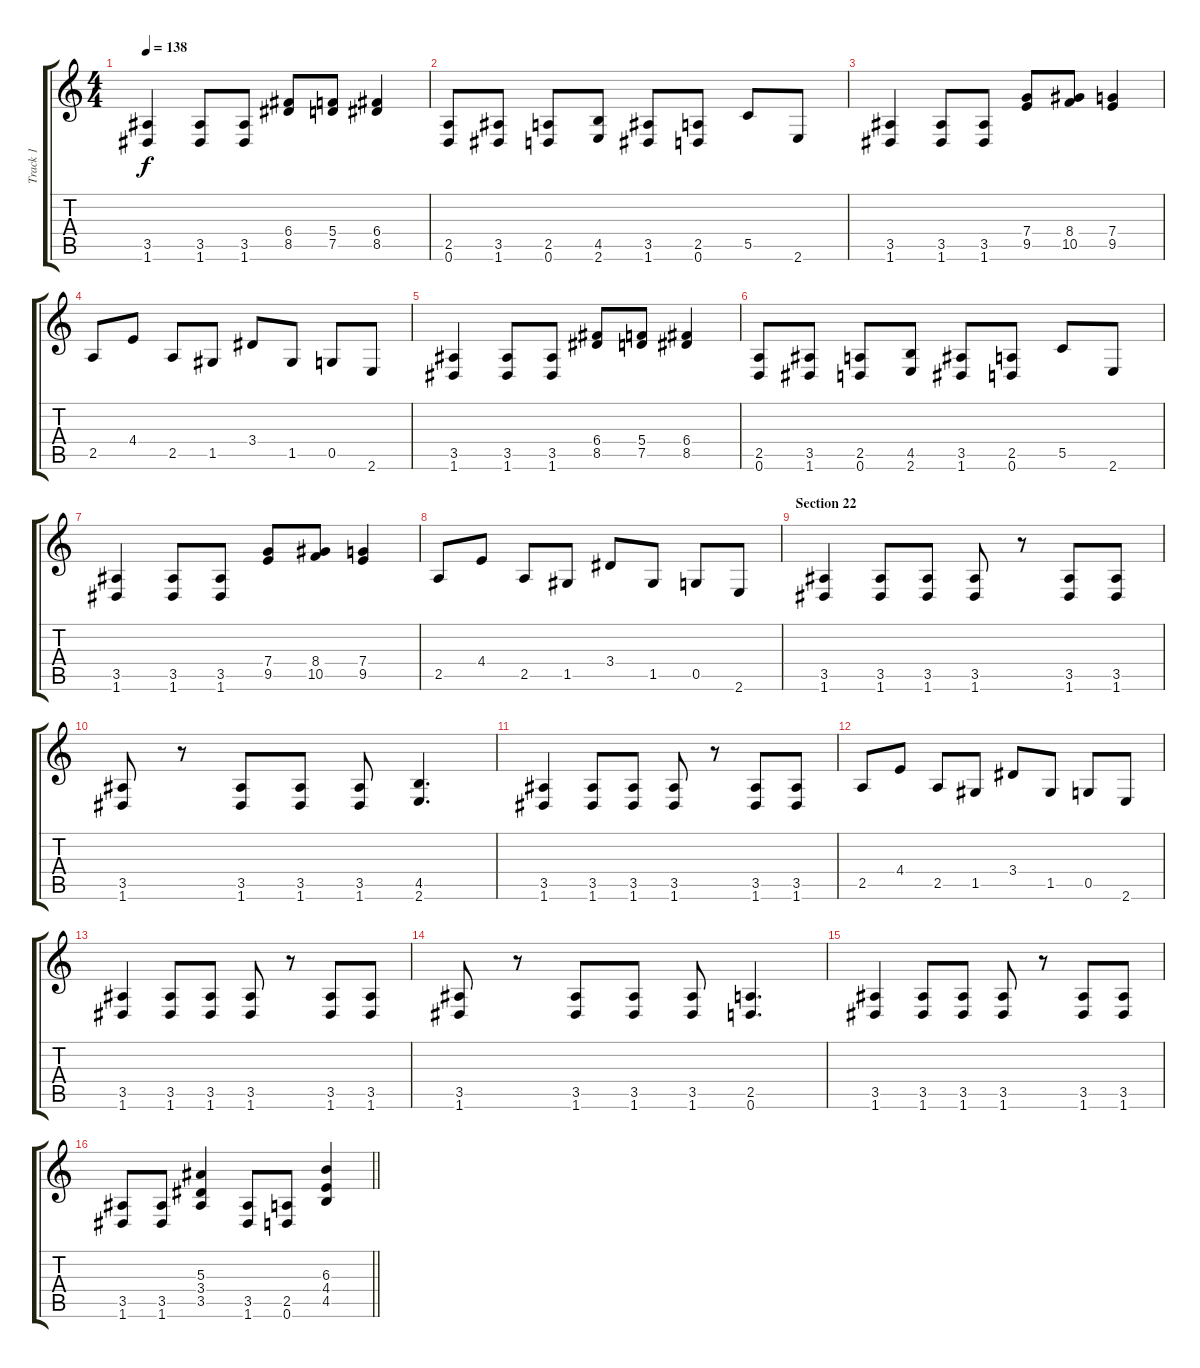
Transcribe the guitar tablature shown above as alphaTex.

\track ("Track 1" "Track 1") {instrument distortionguitar}
\staff {score tabs}
\tuning (D4 A3 F3 C3 G2 D2) {hide}
\ts (4 4)
\tempo 138
\clef g2
\ks c
(3.5 1.6).4{dy f} (3.5 1.6).8 (3.5 1.6).8 (6.4 8.5).8 (5.4 7.5).8 (6.4 8.5).4 |
(2.5 0.6).8 (3.5 1.6).8 (2.5 0.6).8 (4.5 2.6).8 (3.5 1.6).8 (2.5 0.6).8 5.5.8 2.6.8 |
(3.5 1.6).4 (3.5 1.6).8 (3.5 1.6).8 (7.4 9.5).8 (8.4 10.5).8 (7.4 9.5).4 |
2.5.8 4.4.8 2.5.8 1.5.8 3.4.8 1.5.8 0.5.8 2.6.8 |
(3.5 1.6).4 (3.5 1.6).8 (3.5 1.6).8 (6.4 8.5).8 (5.4 7.5).8 (6.4 8.5).4 |
(2.5 0.6).8 (3.5 1.6).8 (2.5 0.6).8 (4.5 2.6).8 (3.5 1.6).8 (2.5 0.6).8 5.5.8 2.6.8 |
(3.5 1.6).4 (3.5 1.6).8 (3.5 1.6).8 (7.4 9.5).8 (8.4 10.5).8 (7.4 9.5).4 |
2.5.8 4.4.8 2.5.8 1.5.8 3.4.8 1.5.8 0.5.8 2.6.8 |
\section ("" "Section 22")
(3.5 1.6).4 (3.5 1.6).8 (3.5 1.6).8 (3.5 1.6).8 r.8 (3.5 1.6).8 (3.5 1.6).8 |
(3.5 1.6).8 r.8 (3.5 1.6).8 (3.5 1.6).8 (3.5 1.6).8 (4.5 2.6).4{d} |
(3.5 1.6).4 (3.5 1.6).8 (3.5 1.6).8 (3.5 1.6).8 r.8 (3.5 1.6).8 (3.5 1.6).8 |
2.5.8 4.4.8 2.5.8 1.5.8 3.4.8 1.5.8 0.5.8 2.6.8 |
(3.5 1.6).4 (3.5 1.6).8 (3.5 1.6).8 (3.5 1.6).8 r.8 (3.5 1.6).8 (3.5 1.6).8 |
(3.5 1.6).8 r.8 (3.5 1.6).8 (3.5 1.6).8 (3.5 1.6).8 (2.5 0.6).4{d} |
(3.5 1.6).4 (3.5 1.6).8 (3.5 1.6).8 (3.5 1.6).8 r.8 (3.5 1.6).8 (3.5 1.6).8 |
\barLineRight lightlight
(3.5 1.6).8 (3.5 1.6).8 (5.3 3.4 3.5).4 (3.5 1.6).8 (2.5 0.6).8 (6.3 4.4 4.5).4
